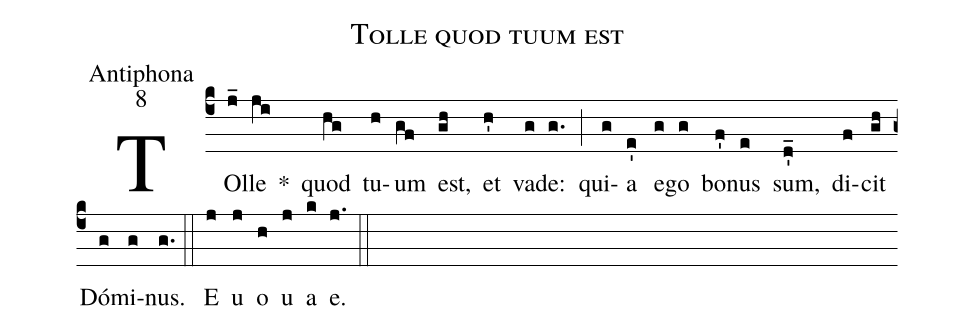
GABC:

name:Tolle quod tuum est;
office-part:Antiphona;
mode:8;
%%
(c4) TOl(j_)le(ji) *() quod(hg) tu(h)um(gf) est,(gh) et(h') va(g)de:(g.) (;) qui(g)a(e') e(g)go(g) bo(f')nus(e) sum,(d'_) di(f)cit(gh) Dó(g)mi(g)nus.(g.) (::) <eu> E(j) u(j) o(h) u(j) a(k) e.</eu>(j.) (::)
